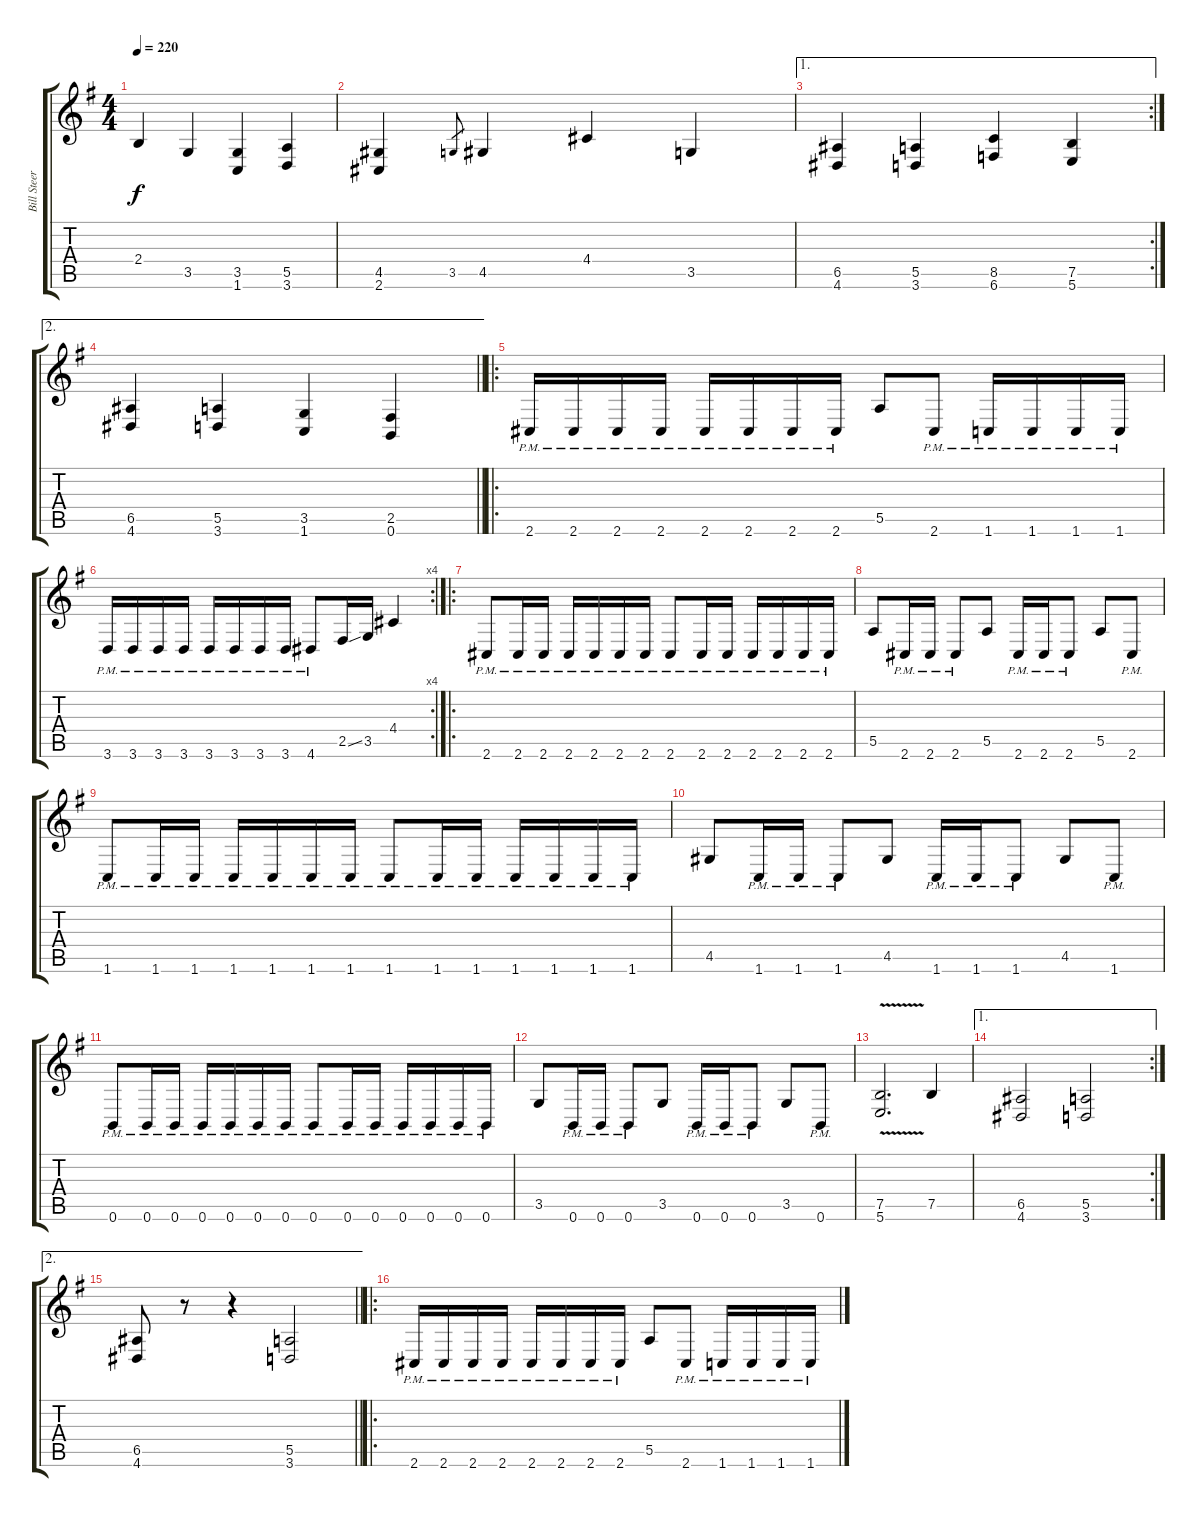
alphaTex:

\track ("Bill Steer 1st guitar" "Bill Steer") {instrument distortionguitar}
\staff {score tabs}
\tuning (B3 Gb3 D3 A2 E2 B1) {hide}
\ts (4 4)
\tempo 220
\clef g2
\ks g
2.4.4{dy f} 3.5.4 (3.5 1.6).4 (5.5 3.6).4 |
(4.5 2.6).4 3.5.8{gr} 4.5.4 4.4.4 3.5.4 |
\ae 1
\rc 2
(6.5 4.6).4 (5.5 3.6).4 (8.5 6.6).4 (7.5 5.6).4 |
\ae 2
\barLineRight lightlight
(6.5 4.6).4 (5.5 3.6).4 (3.5 1.6).4 (2.5 0.6).4 |
\ro
2.6{pm}.16 2.6{pm}.16 2.6{pm}.16 2.6{pm}.16 2.6{pm}.16 2.6{pm}.16 2.6{pm}.16 2.6{pm}.16 5.5.8 2.6{pm}.8 1.6{pm}.16 1.6{pm}.16 1.6{pm}.16 1.6{pm}.16 |
\rc 4
3.6{pm}.16 3.6{pm}.16 3.6{pm}.16 3.6{pm}.16 3.6{pm}.16 3.6{pm}.16 3.6{pm}.16 3.6{pm}.16 4.6{pm}.8 2.5{ss}.16 3.5.16 4.4.4 |
\ro
2.6{pm}.8 2.6{pm}.16 2.6{pm}.16 2.6{pm}.16 2.6{pm}.16 2.6{pm}.16 2.6{pm}.16 2.6{pm}.8 2.6{pm}.16 2.6{pm}.16 2.6{pm}.16 2.6{pm}.16 2.6{pm}.16 2.6{pm}.16 |
5.5.8 2.6{pm}.16 2.6{pm}.16 2.6{pm}.8 5.5.8 2.6{pm}.16 2.6{pm}.16 2.6{pm}.8 5.5.8 2.6{pm}.8 |
1.6{pm}.8 1.6{pm}.16 1.6{pm}.16 1.6{pm}.16 1.6{pm}.16 1.6{pm}.16 1.6{pm}.16 1.6{pm}.8 1.6{pm}.16 1.6{pm}.16 1.6{pm}.16 1.6{pm}.16 1.6{pm}.16 1.6{pm}.16 |
4.5.8 1.6{pm}.16 1.6{pm}.16 1.6{pm}.8 4.5.8 1.6{pm}.16 1.6{pm}.16 1.6{pm}.8 4.5.8 1.6{pm}.8 |
0.6{pm}.8 0.6{pm}.16 0.6{pm}.16 0.6{pm}.16 0.6{pm}.16 0.6{pm}.16 0.6{pm}.16 0.6{pm}.8 0.6{pm}.16 0.6{pm}.16 0.6{pm}.16 0.6{pm}.16 0.6{pm}.16 0.6{pm}.16 |
3.5.8 0.6{pm}.16 0.6{pm}.16 0.6{pm}.8 3.5.8 0.6{pm}.16 0.6{pm}.16 0.6{pm}.8 3.5.8 0.6{pm}.8 |
(7.5{v} 5.6{v}).2{d} 7.5.4 |
\ae 1
\rc 2
(6.5 4.6).2 (5.5 3.6).2 |
\ae 2
\barLineRight lightlight
(6.5 4.6).8 r.8 r.4 (5.5 3.6).2 |
\ro
2.6{pm}.16 2.6{pm}.16 2.6{pm}.16 2.6{pm}.16 2.6{pm}.16 2.6{pm}.16 2.6{pm}.16 2.6{pm}.16 5.5.8 2.6{pm}.8 1.6{pm}.16 1.6{pm}.16 1.6{pm}.16 1.6{pm}.16
